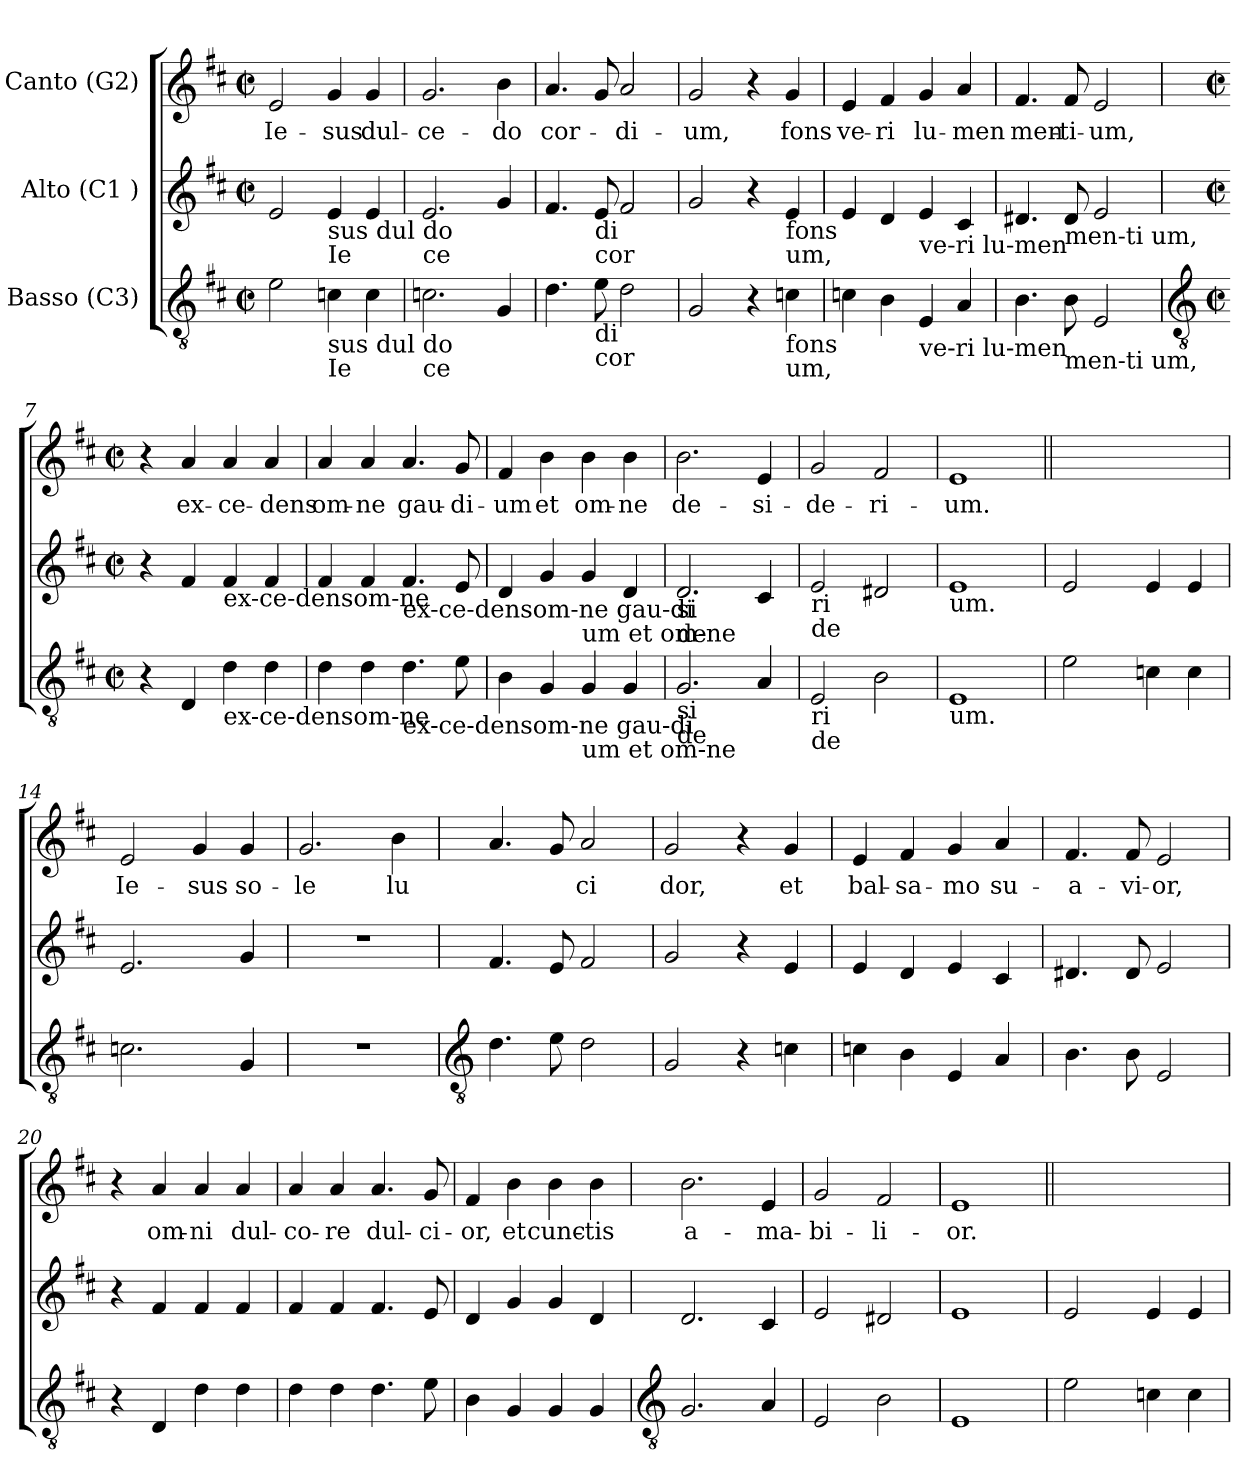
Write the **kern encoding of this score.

**kern	**kern	**kern	**text
*part3	*part2	*part1	*part1
*staff3	*staff2	*staff1	*staff1
*I"Basso (C3)	*I"Alto (C1 )	*I"Canto (G2)	*
*clefGv2	*clefG2	*clefG2	*
*k[f#c#]	*k[f#c#]	*k[f#c#]	*
*D:	*D:	*D:	*
*M2/2	*M2/2	*M2/2	*
*met(c|)	*met(c|)	*met(c|)	*
=1	=1	=1	=1
!	!	!	!LO:LY:b
2e\	2e/	2e/	Ie-
!	!LO:TX:b:t=sus dul	!	!
!	!LO:TX:b:t=Ie	!	!
!LO:TX:b:t=sus dul	!	!	!
!LO:TX:b:t=Ie	!	!	!
!	!	!	!LO:LY:b
4cn\	4e/	4g/	-sus
!	!	!	!LO:LY:b
4c\	4e/	4g/	dul-
=2	=2	=2	=2
!	!LO:TX:b:t=do	!	!
!	!LO:TX:b:t=ce	!	!
!LO:TX:b:t=do	!	!	!
!LO:TX:b:t=ce	!	!	!
!	!	!	!LO:LY:b
2.cn\	2.e/	2.g/	-ce-
!	!	!	!LO:LY:b
4G/	4g/	4b\	-do
=3	=3	=3	=3
!	!	!	!LO:LY:b
4.d\	4.f#/	4.a/	cor-
!	!LO:TX:b:t=di	!	!
!	!LO:TX:b:t=cor	!	!
!LO:TX:b:t=di	!	!	!
!LO:TX:b:t=cor	!	!	!
8e\	8e/	8g/	.
!	!	!	!LO:LY:b
2d\	2f#/	2a/	-di-
=4	=4	=4	=4
!	!	!	!LO:LY:b
2G/	2g/	2g/	-um,
4r	4r	4r	.
!	!LO:TX:b:t=fons	!	!
!	!LO:TX:b:t=um,	!	!
!LO:TX:b:t=fons	!	!	!
!LO:TX:b:t=um,	!	!	!
!	!	!	!LO:LY:b
4cn\	4e/	4g/	fons
=5	=5	=5	=5
!	!	!	!LO:LY:b
4cn\	4e/	4e/	ve-
!	!	!	!LO:LY:b
4B\	4d/	4f#/	-ri
!	!LO:TX:b:t=ve-ri lu-men	!	!
!LO:TX:b:t=ve-ri lu-men	!	!	!
!	!	!	!LO:LY:b
4E/	4e/	4g/	lu-
!	!	!	!LO:LY:b
4A/	4c#/	4a/	-men
=6	=6	=6	=6
!	!	!	!LO:LY:b
4.B\	4.d#X/	4.f#/	men-
!	!LO:TX:b:t=men-ti um,	!	!
!LO:TX:b:t=men-ti um,	!	!	!
!	!	!	!LO:LY:b
8B\	8d#/	8f#/	-ti-
!	!	!	!LO:LY:b
2E/	2e/	2e/	-um,
!!LO:LB:g=z
=7	=7	=7	=7
*clefGv2	*	*	*
*M2/2	*M2/2	*M2/2	*
*met(c|)	*met(c|)	*met(c|)	*
4r	4r	4r	.
!	!	!	!LO:LY:b
4D/	4f#/	4a/	ex-
!	!LO:TX:b:t=ex-ce-densom-ne	!	!
!LO:TX:b:t=ex-ce-densom-ne	!	!	!
!	!	!	!LO:LY:b
4d\	4f#/	4a/	-ce-
!	!	!	!LO:LY:b
4d\	4f#/	4a/	-dens
=8	=8	=8	=8
!	!	!	!LO:LY:b
4d\	4f#/	4a/	om-
!	!	!	!LO:LY:b
4d\	4f#/	4a/	-ne
!	!LO:TX:b:t=ex-ce-densom-ne gau-di	!	!
!LO:TX:b:t=ex-ce-densom-ne gau-di	!	!	!
!	!	!	!LO:LY:b
4.d\	4.f#/	4.a/	gau-
!	!	!	!LO:LY:b
8e\	8e/	8g/	-di-
=9	=9	=9	=9
!	!	!	!LO:LY:b
4B\	4d/	4f#/	-um
!	!	!	!LO:LY:b
4G/	4g/	4b\	et
!	!LO:TX:b:t=um et om-ne	!	!
!LO:TX:b:t=um et om-ne	!	!	!
!	!	!	!LO:LY:b
4G/	4g/	4b\	om-
!	!	!	!LO:LY:b
4G/	4d/	4b\	-ne
=10	=10	=10	=10
!	!LO:TX:b:t=si	!	!
!	!LO:TX:b:t=de	!	!
!LO:TX:b:t=si	!	!	!
!LO:TX:b:t=de	!	!	!
!	!	!	!LO:LY:b
2.G/	2.d/	2.b\	de-
!	!	!	!LO:LY:b
4A/	4c#/	4e/	-si-
=11	=11	=11	=11
!	!LO:TX:b:t=ri	!	!
!	!LO:TX:b:t=de	!	!
!LO:TX:b:t=ri	!	!	!
!LO:TX:b:t=de	!	!	!
!	!	!	!LO:LY:b
2E/	2e/	2g/	-de-
!	!	!	!LO:LY:b
2B\	2d#X/	2f#/	-ri-
=12	=12	=12	=12
!	!LO:TX:b:t=um.	!	!
!LO:TX:b:t=um.	!	!	!
!	!	!	!LO:LY:b
1E	1e	1e	-um.
=13	=13	=13||	=13||
2e\	2e/	4ryy	.
.	.	4ryy	.
4cn\	4e/	4ryy	.
4c\	4e/	4ryy	.
=14	=14	=14	=14
!	!	!	!LO:LY:b
2.cn\	2.e/	2e/	Ie-
!	!	!	!LO:LY:b
.	.	4g/	-sus
!	!	!	!LO:LY:b
4G/	4g/	4g/	so-
=15	=15	=15	=15
!	!	!	!LO:LY:b
1r	1r	2.g/	-le
!	!	!	!LO:LY:b
.	.	4b\	lu
!!LO:LB:g=z
=16	=16	=16	=16
*clefGv2	*	*	*
4.d\	4.f#/	4.a/	.
8e\	8e/	8g/	.
!	!	!	!LO:LY:b
2d\	2f#/	2a/	ci
=17	=17	=17	=17
!	!	!	!LO:LY:b
2G/	2g/	2g/	dor,
4r	4r	4r	.
!	!	!	!LO:LY:b
4cn\	4e/	4g/	et
=18	=18	=18	=18
!	!	!	!LO:LY:b
4cn\	4e/	4e/	bal-
!	!	!	!LO:LY:b
4B\	4d/	4f#/	-sa-
!	!	!	!LO:LY:b
4E/	4e/	4g/	-mo
!	!	!	!LO:LY:b
4A/	4c#/	4a/	su-
=19	=19	=19	=19
!	!	!	!LO:LY:b
4.B\	4.d#X/	4.f#/	-a-
!	!	!	!LO:LY:b
8B\	8d#/	8f#/	-vi-
!	!	!	!LO:LY:b
2E/	2e/	2e/	-or,
=20	=20	=20	=20
4r	4r	4r	.
!	!	!	!LO:LY:b
4D/	4f#/	4a/	om-
!	!	!	!LO:LY:b
4d\	4f#/	4a/	-ni
!	!	!	!LO:LY:b
4d\	4f#/	4a/	dul-
=21	=21	=21	=21
!	!	!	!LO:LY:b
4d\	4f#/	4a/	-co-
!	!	!	!LO:LY:b
4d\	4f#/	4a/	-re
!	!	!	!LO:LY:b
4.d\	4.f#/	4.a/	dul-
!	!	!	!LO:LY:b
8e\	8e/	8g/	-ci-
=22	=22	=22	=22
!	!	!	!LO:LY:b
4B\	4d/	4f#/	-or,
!	!	!	!LO:LY:b
4G/	4g/	4b\	et
!	!	!	!LO:LY:b
4G/	4g/	4b\	cunc-
!	!	!	!LO:LY:b
4G/	4d/	4b\	-tis
!!LO:LB:g=z
=23	=23	=23	=23
*clefGv2	*	*	*
!	!	!	!LO:LY:b
2.G/	2.d/	2.b\	a-
!	!	!	!LO:LY:b
4A/	4c#/	4e/	-ma-
=24	=24	=24	=24
!	!	!	!LO:LY:b
2E/	2e/	2g/	-bi-
!	!	!	!LO:LY:b
2B\	2d#X/	2f#/	-li-
=25	=25	=25	=25
!	!	!	!LO:LY:b
1E	1e	1e	-or.
=26	=26	=26||	=26||
2e\	2e/	4ryy	.
.	.	4ryy	.
4cn\	4e/	4ryy	.
4c\	4e/	4ryy	.
=	=	=	=
*-	*-	*-	*-
